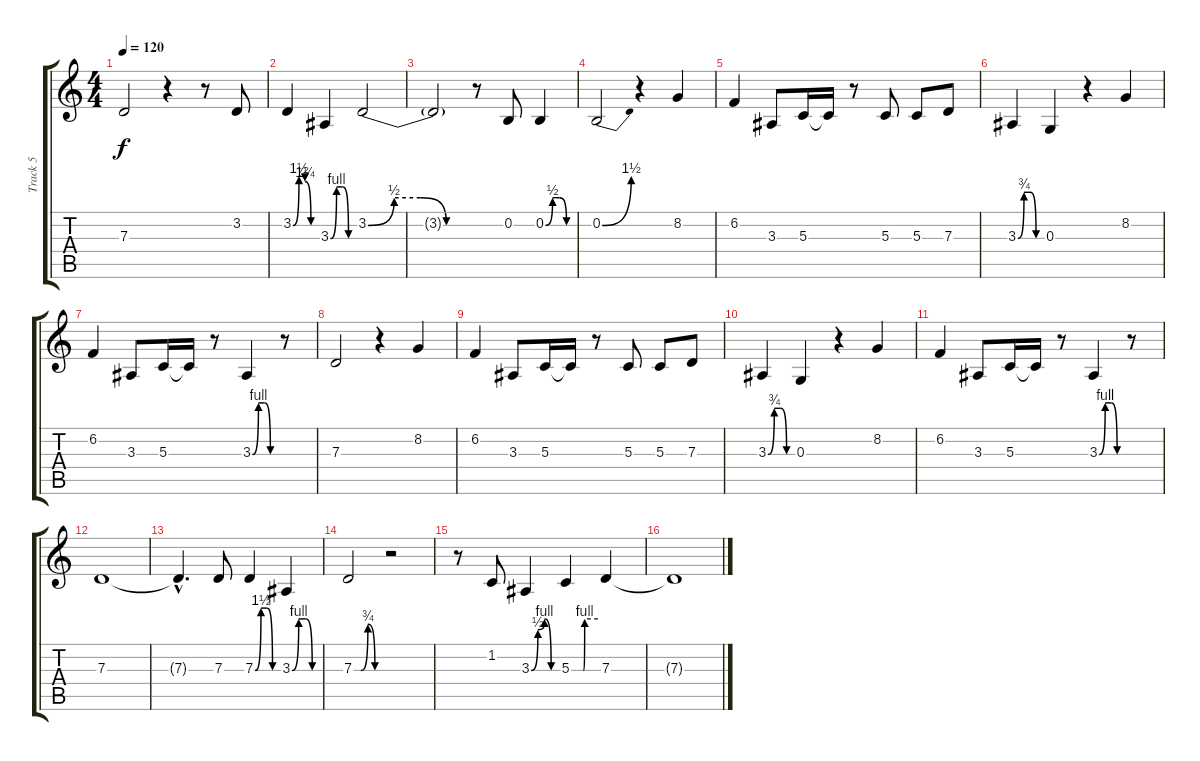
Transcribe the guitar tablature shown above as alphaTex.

\track ("Track 5" "Track 5") {instrument choiraahs}
\staff {score tabs}
\tuning (E4 B3 G3 D3 A2 E2) {hide}
\ts (4 4)
\tempo 120
\clef g2
\ks c
7.3{t}.2{dy f} r.4 r.8 3.2.8 |
3.2{be (custom 0 0 15 6 30 5 45 0 60 0)}.4 3.3{be (custom 0 0 15 4 30 4 45 0 60 0)}.4 3.2{be (custom 0 0 15 2 30 2 45 0 60 0)}.2 |
3.2{t}.2 r.8 0.2.8 0.2{be (custom 0 0 15 2 30 2 45 0 60 0)}.4 |
0.2{be (bend 0 0 60 6)}.2 r.4 8.2.4 |
6.2.4 3.3.8 5.3.16 5.3{t}.16 r.8 5.3.8 5.3.8 7.3.8 |
3.3{be (custom 0 0 15 3 30 3 45 0 60 0)}.4 0.3.4 r.4 8.2.4 |
6.2.4 3.3.8 5.3.16 5.3{t}.16 r.8 3.3{be (custom 0 0 15 4 30 4 45 0 60 0)}.4 r.8 |
7.3.2 r.4 8.2.4 |
6.2.4 3.3.8 5.3.16 5.3{t}.16 r.8 5.3.8 5.3.8 7.3.8 |
3.3{be (custom 0 0 15 3 30 3 45 0 60 0)}.4 0.3.4 r.4 8.2.4 |
6.2.4 3.3.8 5.3.16 5.3{t}.16 r.8 3.3{be (custom 0 0 15 4 30 4 45 0 60 0)}.4 r.8 |
7.3.1 |
7.3{hac t}.4{d} 7.3.8 7.3{be (custom 0 0 15 6 30 6 45 0 60 0)}.4 3.3{be (custom 0 0 15 4 30 4 45 0 60 0)}.4 |
7.3{be (custom 0 0 15 0 30 3 45 0 60 0)}.2 r.2 |
r.8 1.2.8 3.3{be (custom 0 0 15 2 30 4 45 0 60 0)}.4 5.3{be (custom 0 0 6 0 11 0 23 0 27 0 30 4 60 4)}.4 7.3.4 |
7.3{t}.1
